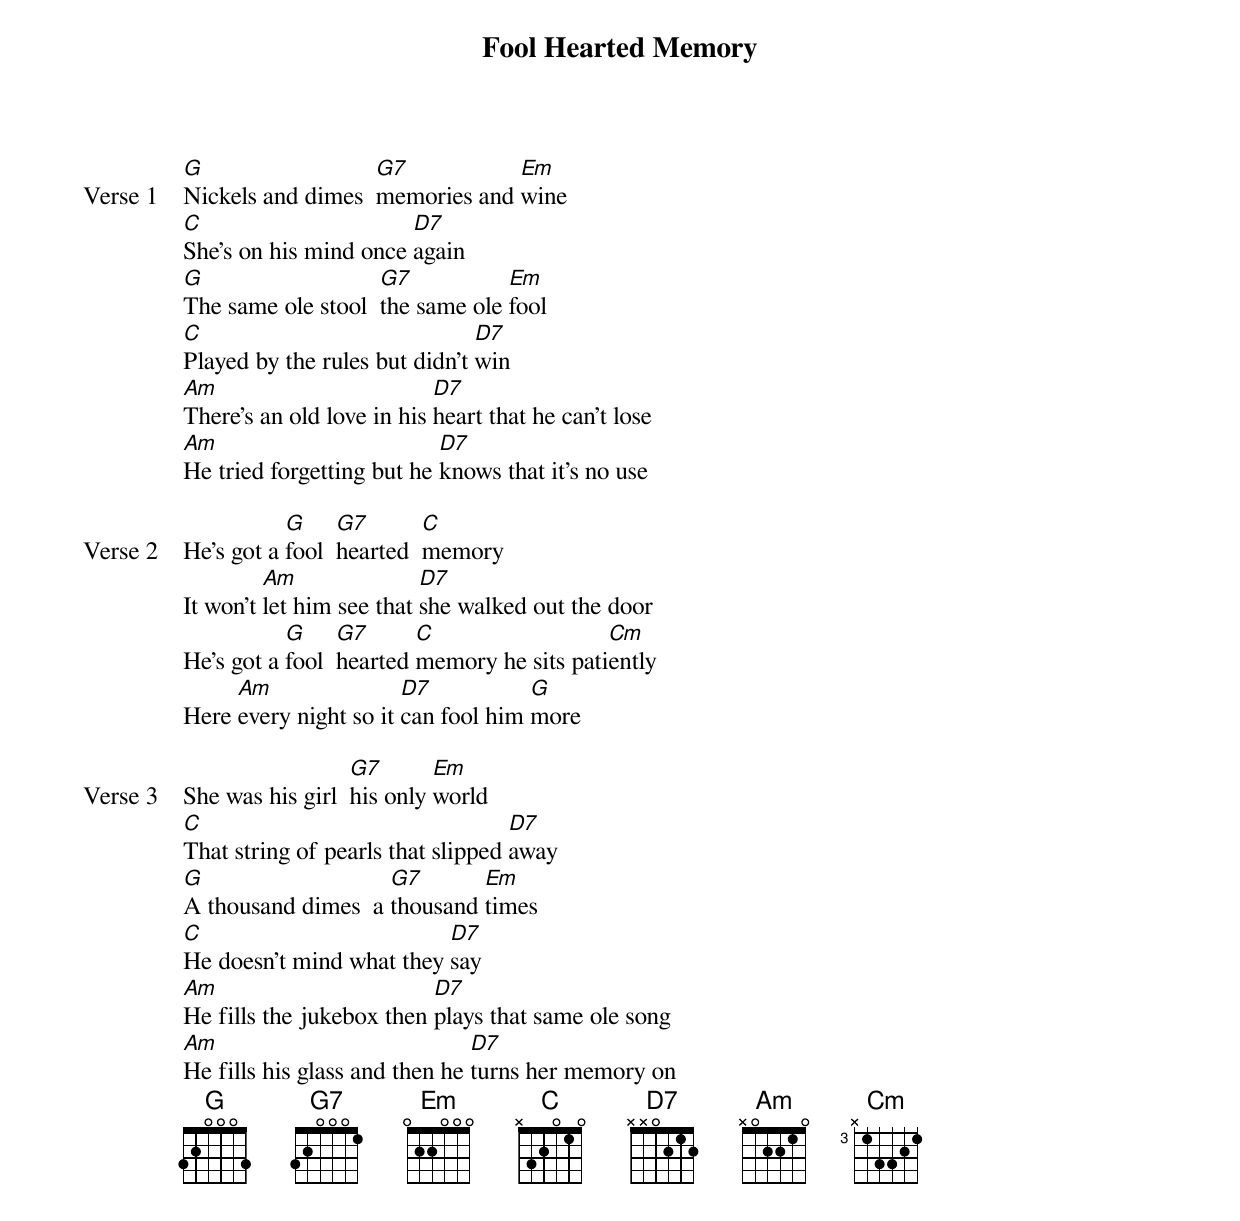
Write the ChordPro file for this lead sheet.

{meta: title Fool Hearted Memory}
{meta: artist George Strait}
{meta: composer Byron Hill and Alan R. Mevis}

{start_of_verse: Verse 1}
[G]Nickels and dimes  [G7]memories and [Em]wine
[C]She's on his mind once [D7]again
[G]The same ole stool  [G7]the same ole [Em]fool
[C]Played by the rules but didn't [D7]win
[Am]There's an old love in his [D7]heart that he can't lose
[Am]He tried forgetting but he [D7]knows that it's no use
{end_of_verse}

{start_of_verse: Verse 2}
He's got a [G]fool  [G7]hearted  [C]memory
It won't [Am]let him see that [D7]she walked out the door
He's got a [G]fool  [G7]hearted [C]memory he sits pati[Cm]ently
Here [Am]every night so it [D7]can fool him [G]more
{end_of_verse}

{start_of_verse: Verse 3}
She was his girl  [G7]his only [Em]world
[C]That string of pearls that slipped [D7]away
[G]A thousand dimes  a [G7]thousand [Em]times
[C]He doesn't mind what they [D7]say
[Am]He fills the jukebox then [D7]plays that same ole song
[Am]He fills his glass and then he [D7]turns her memory on
{end_of_verse}
